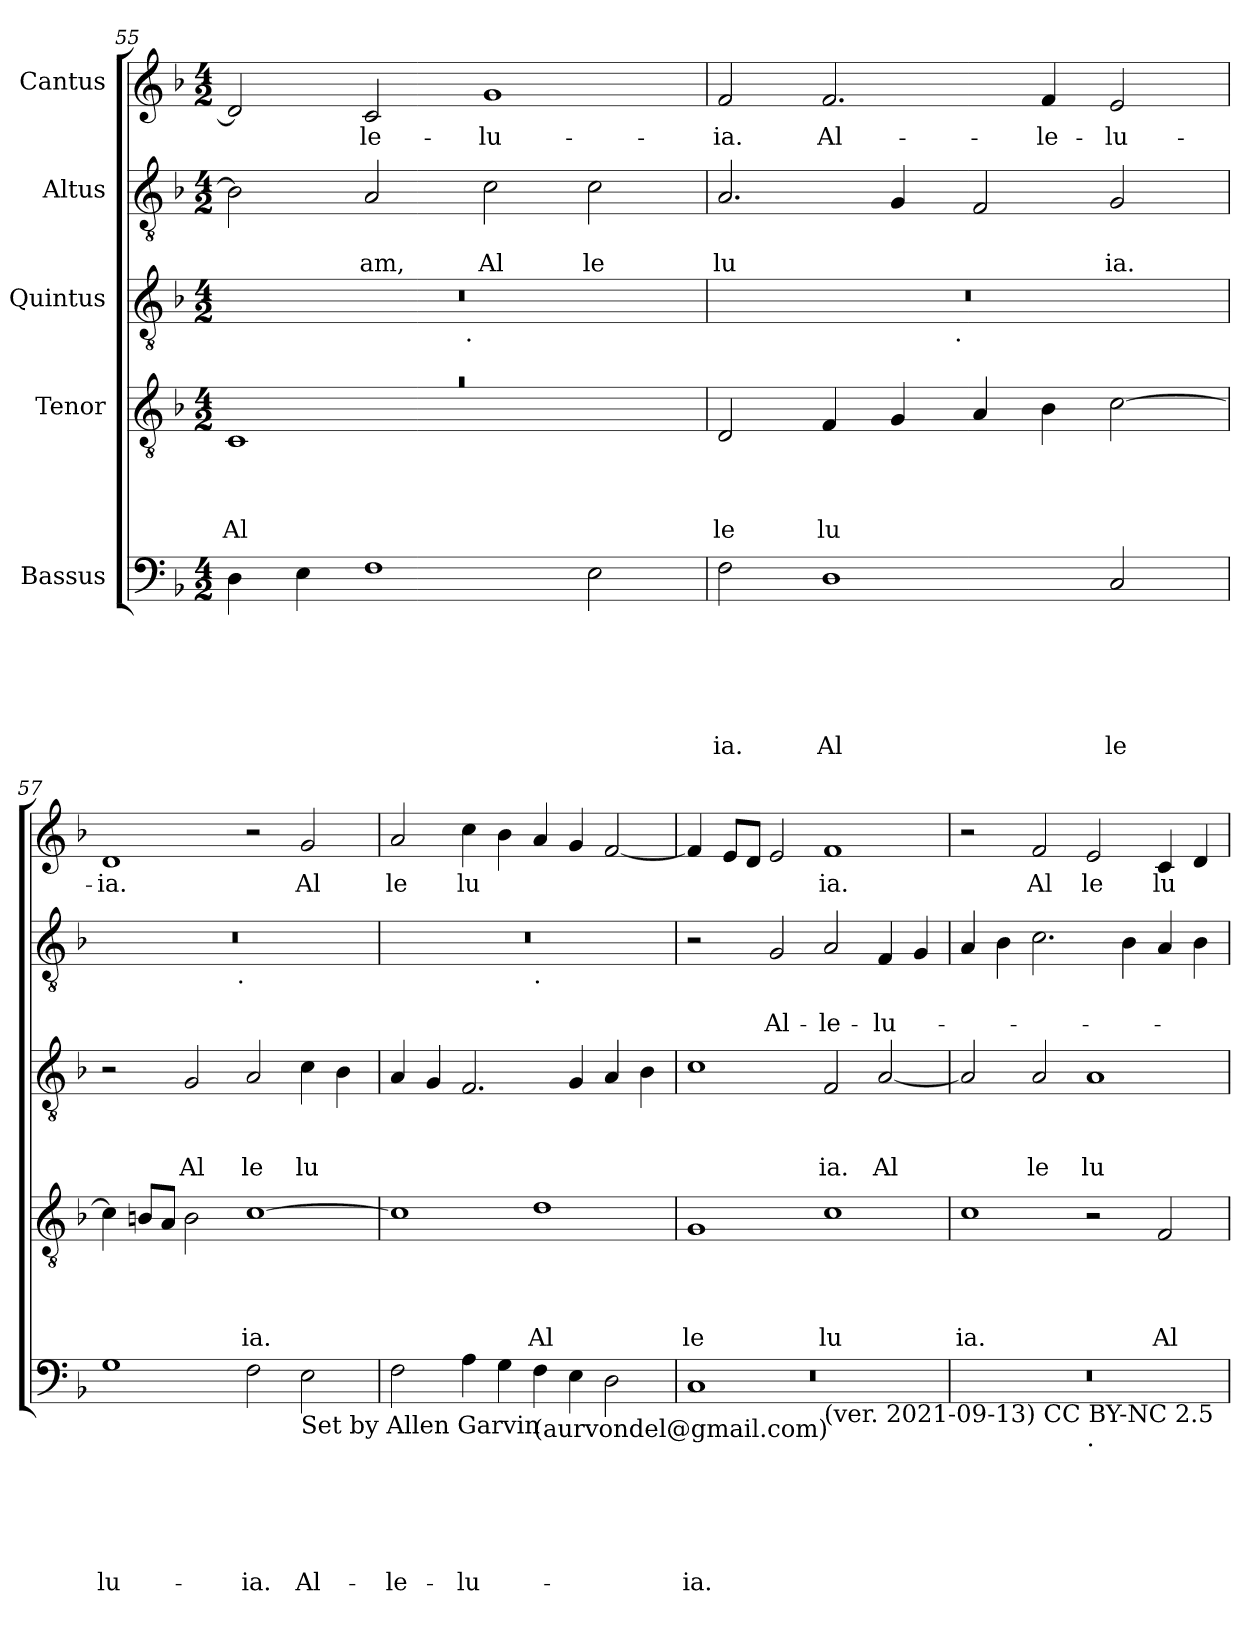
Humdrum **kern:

**kern	**text	**text	**text	**text	**text	**text	**kern	**text	**text	**text	**text	**kern	**text	**text	**text	**kern	**text	**text	**kern	**text
*part5	*part5	*part5	*part5	*part5	*part5	*part5	*part4	*part4	*part4	*part4	*part4	*part3	*part3	*part3	*part3	*part2	*part2	*part2	*part1	*part1
*staff5	*staff5	*staff5	*staff5	*staff5	*staff5	*staff5	*staff4	*staff4	*staff4	*staff4	*staff4	*staff3	*staff3	*staff3	*staff3	*staff2	*staff2	*staff2	*staff1	*staff1
*I"Bassus	*	*	*	*	*	*	*I"Tenor	*	*	*	*	*I"Quintus	*	*	*	*I"Altus	*	*	*I"Cantus	*
*clefF4	*	*	*	*	*	*	*clefGv2	*	*	*	*	*clefGv2	*	*	*	*clefGv2	*	*	*clefG2	*
*k[b-]	*	*	*	*	*	*	*k[b-]	*	*	*	*	*k[b-]	*	*	*	*k[b-]	*	*	*k[b-]	*
*F:	*	*	*	*	*	*	*F:	*	*	*	*	*F:	*	*	*	*F:	*	*	*F:	*
*M4/2	*	*	*	*	*	*	*M4/2	*	*	*	*	*M4/2	*	*	*	*M4/2	*	*	*M4/2	*
=55	=55	=55	=55	=55	=55	=55	=55	=55	=55	=55	=55	=55	=55	=55	=55	=55	=55	=55	=55	=55
!	!	!	!	!	!	!	!LO:N:vis=1	!	!	!	!LO:LY:b	!	!	!	!	!	!	!	!	!
*	*	*	*	*	*	*	*^	*	*	*	*	*^	*	*	*	*	*	*	*	*
4D\	.	.	.	.	.	.	0ra	1C	.	.	.	Al	0r	2ryy	.	.	.	2B-\]	.	.	2d/]	.
4E\	.	.	.	.	.	.	.	.	.	.	.	.	.	.	.	.	.	.	.	.	.	.
!	!	!	!	!	!	!	!	!	!	!	!	!	!	!	!	!	!	!	!	!LO:LY:b	!	!LO:LY:b
1F	.	.	.	.	.	.	.	.	.	.	.	.	.	4...ryy	.	.	.	2A/	.	am,	2c/	-le-
!	!	!	!	!	!	!	!	!	!	!	!	!	!	!LO:TX:b:t=.	!	!	!	!	!	!	!	!
.	.	.	.	.	.	.	.	.	.	.	.	.	.	1ryy	.	.	.	.	.	.	.	.
!	!	!	!	!	!	!	!	!	!	!	!	!	!	!	!	!	!	!	!	!LO:LY:b	!	!LO:LY:b
.	.	.	.	.	.	.	.	1ryy	.	.	.	.	.	.	.	.	.	2c\	.	Al	1g	-lu-
!	!	!	!	!	!	!	!	!	!	!	!	!	!	!	!	!	!	!	!	!LO:LY:b	!	!
2E\	.	.	.	.	.	.	.	.	.	.	.	.	.	.	.	.	.	2c\	.	le	.	.
.	.	.	.	.	.	.	.	.	.	.	.	.	.	32ryy	.	.	.	.	.	.	.	.
=56	=56	=56	=56	=56	=56	=56	=56	=56	=56	=56	=56	=56	=56	=56	=56	=56	=56	=56	=56	=56	=56	=56
!	!	!	!	!	!	!LO:LY:b	!	!	!	!	!	!LO:LY:b	!	!	!	!	!	!	!	!LO:LY:b	!	!LO:LY:b
*	*	*	*	*	*	*	*v	*v	*	*	*	*	*	*	*	*	*	*	*	*	*	*
2F\	.	.	.	.	.	ia.	2D/	.	.	.	le	0r	2ryy	.	.	.	2.A/	.	lu	2f/	-ia.
!	!	!	!	!	!	!LO:LY:b	!	!	!	!	!LO:LY:b	!	!	!	!	!	!	!	!	!	!LO:LY:b
1D	.	.	.	.	.	Al	4F/	.	.	.	lu	.	4...ryy	.	.	.	.	.	.	2.f/	Al-
.	.	.	.	.	.	.	4G/	.	.	.	.	.	.	.	.	.	4G/	.	.	.	.
!	!	!	!	!	!	!	!	!	!	!	!	!	!LO:TX:b:t=.	!	!	!	!	!	!	!	!
.	.	.	.	.	.	.	.	.	.	.	.	.	1ryy	.	.	.	.	.	.	.	.
.	.	.	.	.	.	.	4A/	.	.	.	.	.	.	.	.	.	2F/	.	.	.	.
!	!	!	!	!	!	!	!	!	!	!	!	!	!	!	!	!	!	!	!	!	!LO:LY:b
.	.	.	.	.	.	.	4B-\	.	.	.	.	.	.	.	.	.	.	.	.	4f/	-le-
!	!	!	!	!	!	!LO:LY:b	!	!	!	!	!	!	!	!	!	!	!	!	!LO:LY:b	!	!LO:LY:b
2C/	.	.	.	.	.	le	[<2c\	.	.	.	.	.	.	.	.	.	2G/	.	ia.	2e/	-lu-
.	.	.	.	.	.	.	.	.	.	.	.	.	32ryy	.	.	.	.	.	.	.	.
!!LO:LB:g=z
=57	=57	=57	=57	=57	=57	=57	=57	=57	=57	=57	=57	=57	=57	=57	=57	=57	=57	=57	=57	=57	=57
!	!	!	!	!	!	!LO:LY:b	!	!	!	!	!	!	!	!	!	!	!	!	!	!	!LO:LY:b
*	*	*	*	*	*	*	*	*	*	*	*	*v	*v	*	*	*	*^	*	*	*	*
1G	.	.	.	.	.	lu-	4c\]	.	.	.	.	2r	.	.	.	0r	2ryy	.	.	1d	-ia.
.	.	.	.	.	.	.	8B/L	.	.	.	.	.	.	.	.	.	.	.	.	.	.
.	.	.	.	.	.	.	8A/J	.	.	.	.	.	.	.	.	.	.	.	.	.	.
!	!	!	!	!	!	!	!	!	!	!	!	!	!	!	!LO:LY:b	!	!	!	!	!	!
.	.	.	.	.	.	.	2B\	.	.	.	.	2G/	.	.	Al	.	4...ryy	.	.	.	.
!	!	!	!	!	!	!	!	!	!	!	!	!	!	!	!	!	!LO:TX:b:t=.	!	!	!	!
.	.	.	.	.	.	.	.	.	.	.	.	.	.	.	.	.	1ryy	.	.	.	.
!	!	!	!	!	!	!LO:LY:b	!	!	!	!	!LO:LY:b	!	!	!	!LO:LY:b	!	!	!	!	!	!
2F\	.	.	.	.	.	-ia.	[>1c	.	.	.	ia.	2A/	.	.	le	.	.	.	.	2r	.
!LO:TX:b:t=Set by Allen Garvin	!	!	!	!	!	!	!	!	!	!	!	!	!	!	!	!	!	!	!	!	!
!	!	!	!	!	!	!LO:LY:b	!	!	!	!	!	!	!	!	!LO:LY:b	!	!	!	!	!	!LO:LY:b
2E\	.	.	.	.	.	Al-	.	.	.	.	.	4c\	.	.	lu	.	.	.	.	2g/	Al
.	.	.	.	.	.	.	.	.	.	.	.	4B-\	.	.	.	.	.	.	.	.	.
.	.	.	.	.	.	.	.	.	.	.	.	.	.	.	.	.	32ryy	.	.	.	.
=58	=58	=58	=58	=58	=58	=58	=58	=58	=58	=58	=58	=58	=58	=58	=58	=58	=58	=58	=58	=58	=58
!	!	!	!	!	!	!LO:LY:b	!	!	!	!	!	!	!	!	!	!	!	!	!	!	!LO:LY:b
2F\	.	.	.	.	.	-le-	1c]	.	.	.	.	4A/	.	.	.	0r	1ryy	.	.	2a/	le
.	.	.	.	.	.	.	.	.	.	.	.	4G/	.	.	.	.	.	.	.	.	.
!	!	!	!	!	!	!LO:LY:b	!	!	!	!	!	!	!	!	!	!	!	!	!	!	!LO:LY:b
4A\	.	.	.	.	.	-lu-	.	.	.	.	.	2.F/	.	.	.	.	.	.	.	4cc\	lu
4G\	.	.	.	.	.	.	.	.	.	.	.	.	.	.	.	.	.	.	.	4b-\	.
!	!	!	!	!	!	!	!	!	!	!	!	!	!	!	!	!	!LO:TX:b:t=.	!	!	!	!
!LO:TX:b:t=(aurvondel@gmail.com)	!	!	!	!	!	!	!	!	!	!	!	!	!	!	!	!	!	!	!	!	!
!	!	!	!	!	!	!	!	!	!	!	!LO:LY:b	!	!	!	!	!	!	!	!	!	!
4F\	.	.	.	.	.	.	1d	.	.	.	Al	.	.	.	.	.	1ryy	.	.	4a/	.
4E\	.	.	.	.	.	.	.	.	.	.	.	4G/	.	.	.	.	.	.	.	4g/	.
2D\	.	.	.	.	.	.	.	.	.	.	.	4A/	.	.	.	.	.	.	.	[<2f/	.
.	.	.	.	.	.	.	.	.	.	.	.	4B-\	.	.	.	.	.	.	.	.	.
=59	=59	=59	=59	=59	=59	=59	=59	=59	=59	=59	=59	=59	=59	=59	=59	=59	=59	=59	=59	=59	=59
*^	*	*	*	*	*	*	*	*	*	*	*	*	*	*	*	*	*	*	*	*	*
*	*^	*	*	*	*	*	*	*	*	*	*	*	*	*	*	*	*	*	*	*	*	*
!	!	!LO:N:vis=1	!	!	!	!	!	!LO:LY:b	!	!	!	!	!LO:LY:b	!	!	!	!	!	!	!	!	!	!
*	*	*	*	*	*	*	*	*	*	*	*	*	*	*	*	*	*	*v	*v	*	*	*	*
0ryy	1C	0r	.	.	.	.	.	-ia.	1G	.	.	.	le	1c	.	.	.	2r	.	.	4f/]	.
.	.	.	.	.	.	.	.	.	.	.	.	.	.	.	.	.	.	.	.	.	8e/L	.
.	.	.	.	.	.	.	.	.	.	.	.	.	.	.	.	.	.	.	.	.	8d/J	.
!	!	!	!	!	!	!	!	!	!	!	!	!	!	!	!	!	!	!	!	!LO:LY:b	!	!
.	.	.	.	.	.	.	.	.	.	.	.	.	.	.	.	.	.	2G/	.	Al-	2e/	.
!	!LO:TX:b:t=(ver. 2021-09-13) CC BY-NC 2.5	!	!	!	!	!	!	!	!	!	!	!	!	!	!	!	!	!	!	!	!	!
!	!	!	!	!	!	!	!	!	!	!	!	!	!LO:LY:b	!	!	!	!LO:LY:b	!	!	!LO:LY:b	!	!LO:LY:b
.	1ryy	.	.	.	.	.	.	.	1c	.	.	.	lu	2F/	.	.	ia.	2A/	.	-le-	1f	ia.
!	!	!	!	!	!	!	!	!	!	!	!	!	!	!	!	!	!LO:LY:b	!	!	!LO:LY:b	!	!
.	.	.	.	.	.	.	.	.	.	.	.	.	.	[<2A/	.	.	Al	4F/	.	-lu-	.	.
.	.	.	.	.	.	.	.	.	.	.	.	.	.	.	.	.	.	4G/	.	.	.	.
*v	*v	*v	*	*	*	*	*	*	*	*	*	*	*	*	*	*	*	*	*	*	*	*
=60	=60	=60	=60	=60	=60	=60	=60	=60	=60	=60	=60	=60	=60	=60	=60	=60	=60	=60	=60	=60
!	!	!	!	!	!	!	!	!	!	!	!LO:LY:b	!	!	!	!	!	!	!	!	!
*^	*	*	*	*	*	*	*	*	*	*	*	*	*	*	*	*	*	*	*	*
0r	1ryy	.	.	.	.	.	.	1c	.	.	.	ia.	2A/]	.	.	.	4A/	.	.	2r	.
.	.	.	.	.	.	.	.	.	.	.	.	.	.	.	.	.	4B-\	.	.	.	.
!	!	!	!	!	!	!	!	!	!	!	!	!	!	!	!	!LO:LY:b	!	!	!	!	!LO:LY:b
.	.	.	.	.	.	.	.	.	.	.	.	.	2A/	.	.	le	2.c\	.	.	2f/	Al
!	!LO:TX:b:t=.	!	!	!	!	!	!	!	!	!	!	!	!	!	!	!	!	!	!	!	!
!	!	!	!	!	!	!	!	!	!	!	!	!	!	!	!	!LO:LY:b	!	!	!	!	!LO:LY:b
.	1ryy	.	.	.	.	.	.	2r	.	.	.	.	1A	.	.	lu	.	.	.	2e/	le
.	.	.	.	.	.	.	.	.	.	.	.	.	.	.	.	.	4B-\	.	.	.	.
!	!	!	!	!	!	!	!	!	!	!	!	!LO:LY:b	!	!	!	!	!	!	!	!	!LO:LY:b
.	.	.	.	.	.	.	.	2F/	.	.	.	Al	.	.	.	.	4A/	.	.	4c/	lu
.	.	.	.	.	.	.	.	.	.	.	.	.	.	.	.	.	4B-\	.	.	4d/	.
*v	*v	*	*	*	*	*	*	*	*	*	*	*	*	*	*	*	*	*	*	*	*
=	=	=	=	=	=	=	=	=	=	=	=	=	=	=	=	=	=	=	=	=
*-	*-	*-	*-	*-	*-	*-	*-	*-	*-	*-	*-	*-	*-	*-	*-	*-	*-	*-	*-	*-
